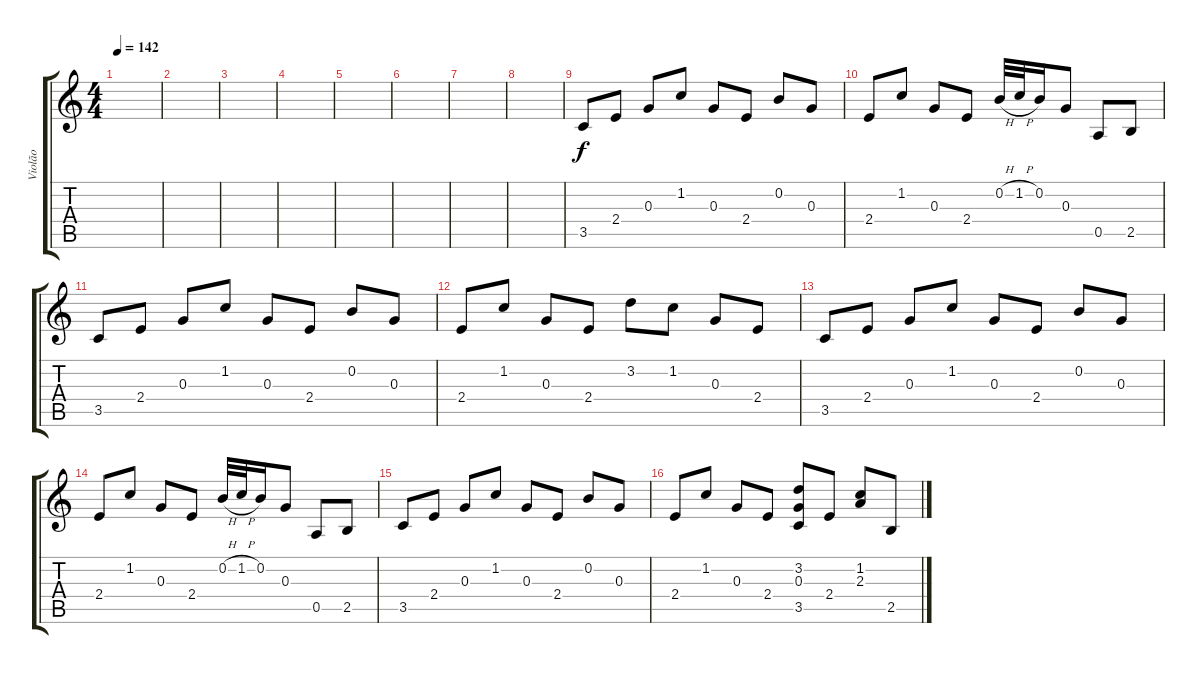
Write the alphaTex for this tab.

\track ("Violão" "Violão") {instrument acousticguitarsteel}
\staff {score tabs}
\tuning (E4 B3 G3 D3 A2 E2) {hide}
\ts (4 4)
\tempo 142
\clef g2
\ks c
|
|
|
|
|
|
|
|
3.5.8 2.4.8 0.3.8 1.2.8 0.3.8 2.4.8 0.2.8 0.3.8 |
2.4.8 1.2.8 0.3.8 2.4.8 0.2{h}.32 1.2{h}.32 0.2.16 0.3.8 0.5.8 2.5.8 |
3.5.8 2.4.8 0.3.8 1.2.8 0.3.8 2.4.8 0.2.8 0.3.8 |
2.4.8 1.2.8 0.3.8 2.4.8 3.2.8 1.2.8 0.3.8 2.4.8 |
3.5.8 2.4.8 0.3.8 1.2.8 0.3.8 2.4.8 0.2.8 0.3.8 |
2.4.8 1.2.8 0.3.8 2.4.8 0.2{h}.32 1.2{h}.32 0.2.16 0.3.8 0.5.8 2.5.8 |
3.5.8 2.4.8 0.3.8 1.2.8 0.3.8 2.4.8 0.2.8 0.3.8 |
2.4.8 1.2.8 0.3.8 2.4.8 (3.2 0.3 3.5).8 2.4.8 (1.2 2.3).8 2.5.8
